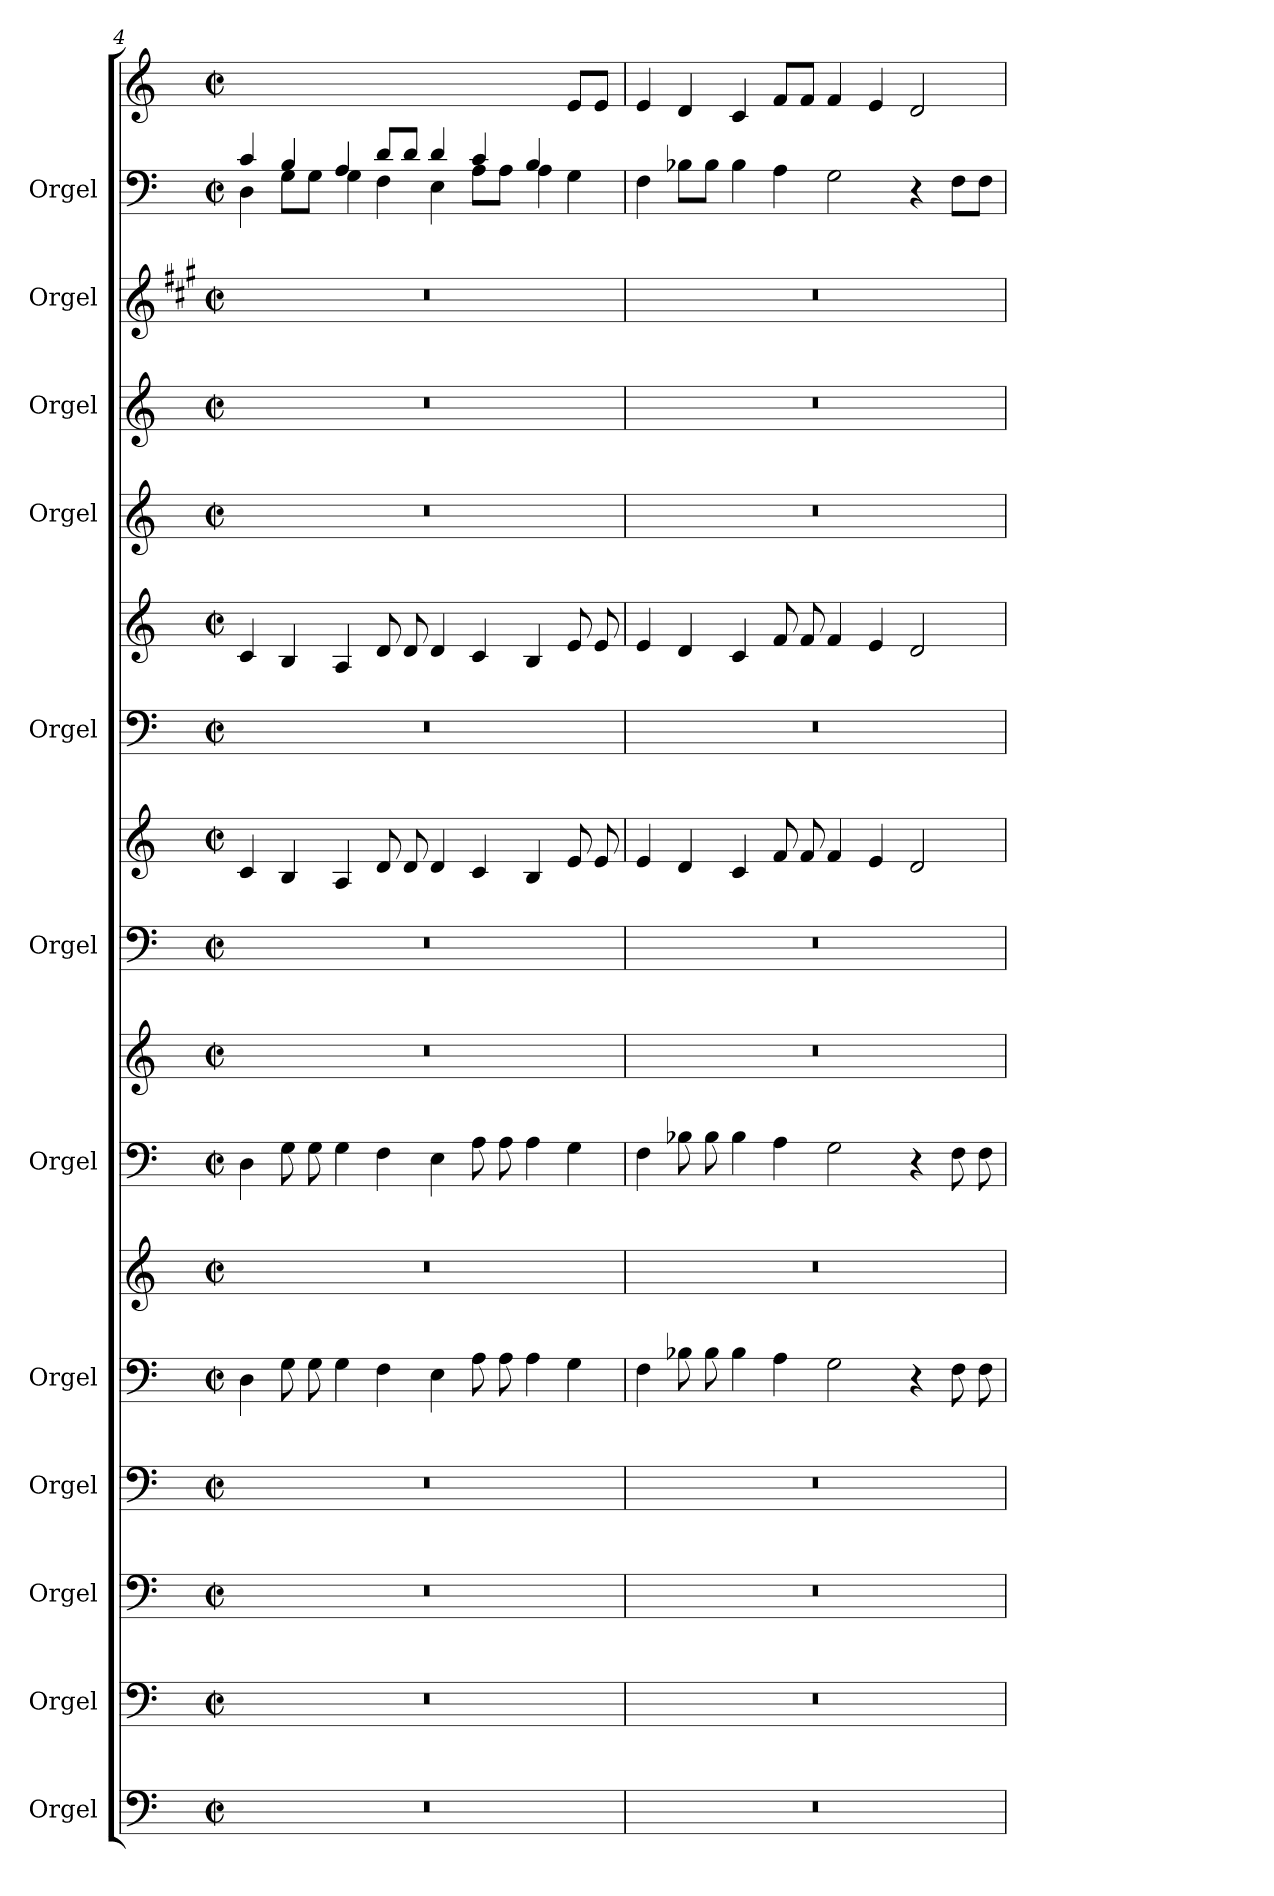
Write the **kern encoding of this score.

**kern	**kern	**kern	**kern	**kern	**kern	**kern	**kern	**kern	**kern	**kern	**kern	**kern	**kern	**kern	**kern	**kern
*part12	*part11	*part10	*part9	*part8	*part8	*part7	*part7	*part6	*part6	*part5	*part5	*part4	*part3	*part2	*part1	*part1
*staff17	*staff16	*staff15	*staff14	*staff13	*staff12	*staff11	*staff10	*staff9	*staff8	*staff7	*staff6	*staff5	*staff4	*staff3	*staff2	*staff1
*I"Orgel	*I"Orgel	*I"Orgel	*I"Orgel	*I"Orgel	*	*I"Orgel	*	*I"Orgel	*	*I"Orgel	*	*I"Orgel	*I"Orgel	*I"Orgel	*I"Orgel	*
*I'Org.	*I'Org.	*I'Org.	*I'Org.	*I'Org.	*	*I'Org.	*	*I'Org.	*	*I'Org.	*	*I'Org.	*I'Org.	*I'Org.	*	*
*clefF4	*clefF4	*clefF4	*clefF4	*clefF4	*clefG2	*clefF4	*clefG2	*clefF4	*clefG2	*clefF4	*clefG2	*clefG2	*clefG2	*clefG2	*clefF4	*clefG2
*	*	*	*	*	*	*	*	*	*	*	*	*	*	*ITrd5c9	*	*
*k[]	*k[]	*k[]	*k[]	*k[]	*k[]	*k[]	*k[]	*k[]	*k[]	*k[]	*k[]	*k[]	*k[]	*k[]	*k[]	*k[]
*M4/2	*M4/2	*M4/2	*M4/2	*M4/2	*M4/2	*M4/2	*M4/2	*M4/2	*M4/2	*M4/2	*M4/2	*M4/2	*M4/2	*M4/2	*M4/2	*M4/2
*met(c|)	*met(c|)	*met(c|)	*met(c|)	*met(c|)	*met(c|)	*met(c|)	*met(c|)	*met(c|)	*met(c|)	*met(c|)	*met(c|)	*met(c|)	*met(c|)	*met(c|)	*met(c|)	*met(c|)
=4	=4	=4	=4	=4	=4	=4	=4	=4	=4	=4	=4	=4	=4	=4	=4	=4
*	*	*	*	*	*	*	*	*	*	*	*	*	*	*	*^	*
0r	0r	0r	0r	4D\	0r	4D\	0r	0r	4c/	0r	4c/	0r	0r	0r	4c/	4D\	1..ryy
.	.	.	.	8G\	.	8G\	.	.	4B/	.	4B/	.	.	.	4B/	8G\L	.
.	.	.	.	8G\	.	8G\	.	.	.	.	.	.	.	.	.	8G\J	.
.	.	.	.	4G\	.	4G\	.	.	4A/	.	4A/	.	.	.	4A/	4G\	.
.	.	.	.	4F\	.	4F\	.	.	8d/	.	8d/	.	.	.	8d/L	4F\	.
.	.	.	.	.	.	.	.	.	8d/	.	8d/	.	.	.	8d/J	.	.
.	.	.	.	4E\	.	4E\	.	.	4d/	.	4d/	.	.	.	4d/	4E\	.
.	.	.	.	8A\	.	8A\	.	.	4c/	.	4c/	.	.	.	4c/	8A\L	.
.	.	.	.	8A\	.	8A\	.	.	.	.	.	.	.	.	.	8A\J	.
.	.	.	.	4A\	.	4A\	.	.	4B/	.	4B/	.	.	.	4B/	4A\	.
.	.	.	.	4G\	.	4G\	.	.	8e/	.	8e/	.	.	.	4ryy	4G\	8e/L
.	.	.	.	.	.	.	.	.	8e/	.	8e/	.	.	.	.	.	8e/J
*	*	*	*	*	*	*	*	*	*	*	*	*	*	*	*v	*v	*
=5	=5	=5	=5	=5	=5	=5	=5	=5	=5	=5	=5	=5	=5	=5	=5	=5
0r	0r	0r	0r	4F\	0r	4F\	0r	0r	4e/	0r	4e/	0r	0r	0r	4F\	4e/
.	.	.	.	8B-X\	.	8B-X\	.	.	4d/	.	4d/	.	.	.	8B-X\L	4d/
.	.	.	.	8B-\	.	8B-\	.	.	.	.	.	.	.	.	8B-\J	.
.	.	.	.	4B-\	.	4B-\	.	.	4c/	.	4c/	.	.	.	4B-\	4c/
.	.	.	.	4A\	.	4A\	.	.	8f/	.	8f/	.	.	.	4A\	8f/L
.	.	.	.	.	.	.	.	.	8f/	.	8f/	.	.	.	.	8f/J
.	.	.	.	2G\	.	2G\	.	.	4f/	.	4f/	.	.	.	2G\	4f/
.	.	.	.	.	.	.	.	.	4e/	.	4e/	.	.	.	.	4e/
.	.	.	.	4r	.	4r	.	.	2d/	.	2d/	.	.	.	4r	2d/
.	.	.	.	8F\	.	8F\	.	.	.	.	.	.	.	.	8F\L	.
.	.	.	.	8F\	.	8F\	.	.	.	.	.	.	.	.	8F\J	.
=	=	=	=	=	=	=	=	=	=	=	=	=	=	=	=	=
*-	*-	*-	*-	*-	*-	*-	*-	*-	*-	*-	*-	*-	*-	*-	*-	*-
